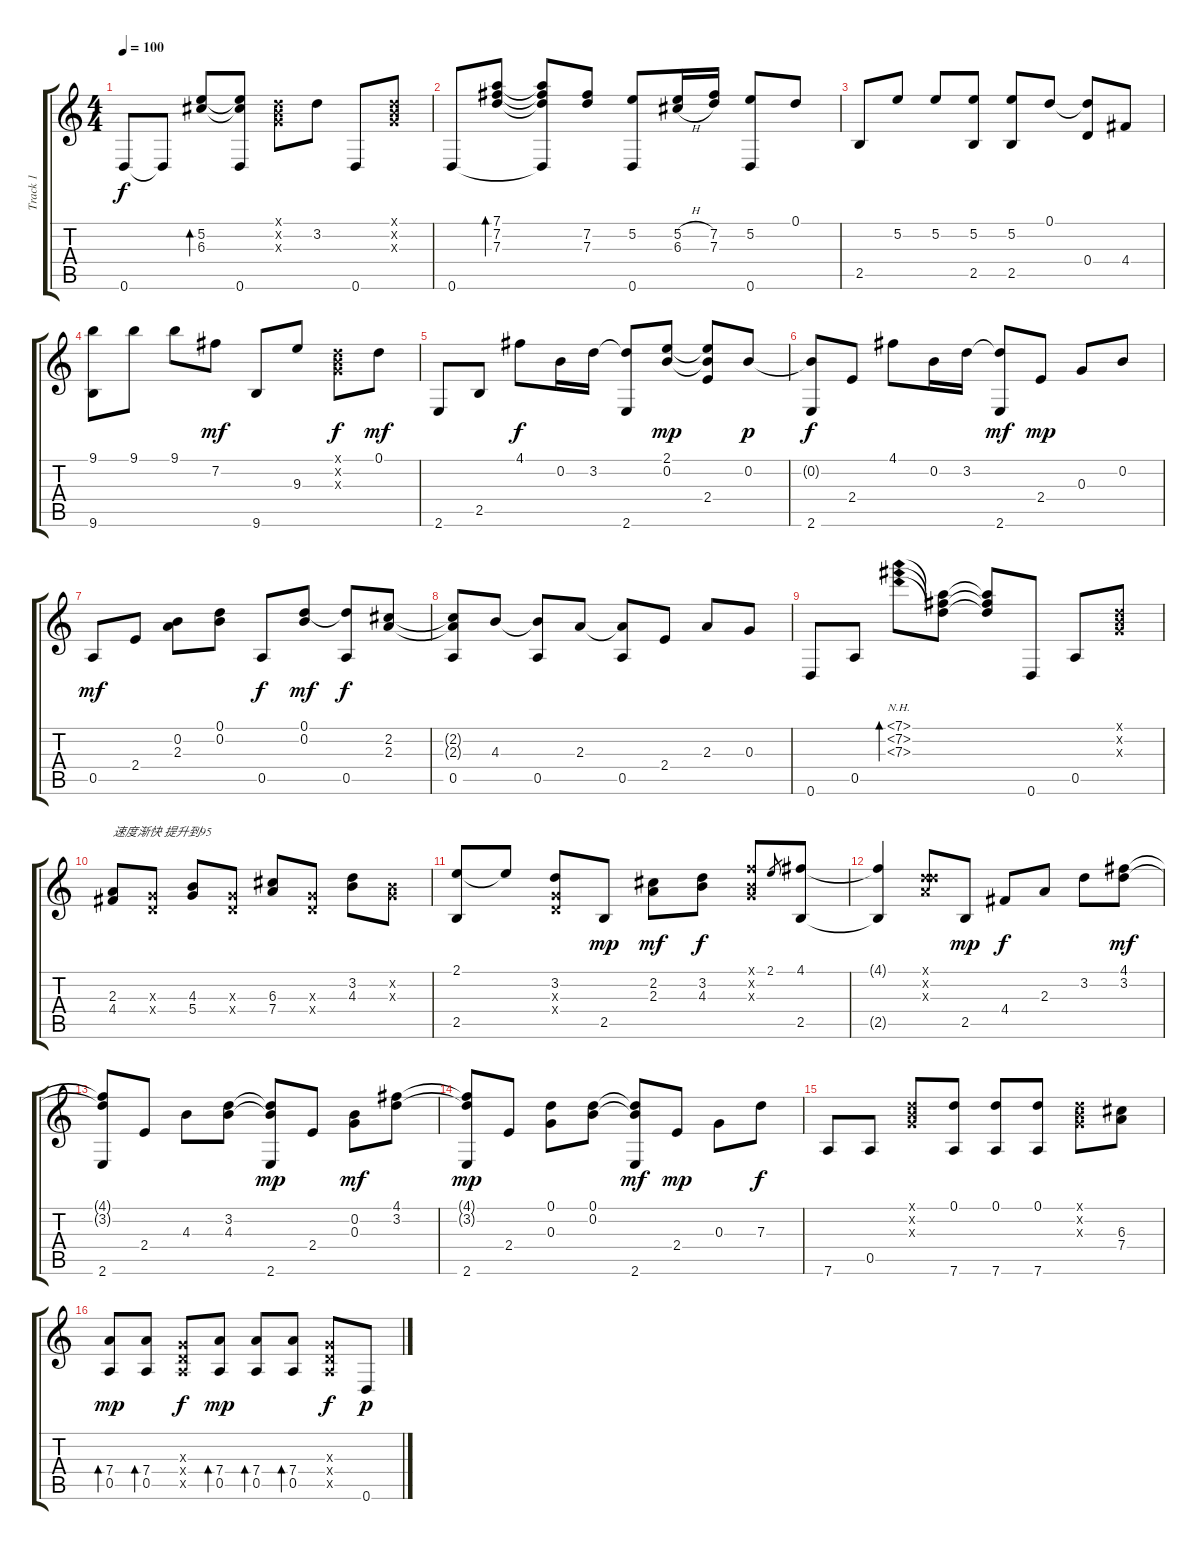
\track ("Track 1" "Track 1") {instrument acousticguitarsteel}
\staff {score tabs}
\tuning (D4 B3 G3 D3 A2 D2) {hide}
\ts (4 4)
\tempo 100
\clef g2
\ks c
0.6.8{dy f} 0.6{t}.8 (5.2 6.3).8{bd 480} (5.2{t} 6.3{t} 0.6).8 (0.1{x} 0.2{x} 0.3{x}).8 3.2.8 0.6.8 (0.1{x} 0.2{x} 0.3{x}).8 |
0.6.8 (7.1 7.2 7.3).8{bd 480} (7.1{t} 7.2{t} 7.3{t} 0.6{t}).8 (7.2 7.3).8 (5.2 0.6).8 (5.2{h} 6.3{h}).16 (7.2 7.3).16 (5.2 0.6).8 0.1.8 |
2.5.8 5.2.8 5.2.8 (5.2 2.5).8 (5.2 2.5).8 0.1.8 (0.1{t} 0.4).8 4.4.8 |
(9.1 9.6).8 9.1.8 9.1.8 7.2.8{dy mf} 9.6.8 9.3.8 (0.1{x} 0.2{x} 0.3{x}).8{dy f} 0.1.8{dy mf} |
2.6.8 2.5.8 4.1.8{dy f} 0.2.16 3.2.16 (3.2{t} 2.6).8 (2.1 0.2).8{dy mp} (2.1{t} 0.2{t} 2.4).8 0.2.8{dy p} |
(0.2{t} 2.6).8{dy f} 2.4.8 4.1.8 0.2.16 3.2.16 (3.2{t} 2.6).8{dy mf} 2.4.8{dy mp} 0.3.8 0.2.8 |
0.5.8{dy mf} 2.4.8 (0.2 2.3).8 (0.1 0.2).8 0.5.8{dy f} (0.1 0.2).8{dy mf} (0.1{t} 0.5).8{dy f} (2.2 2.3).8 |
(2.2{t} 2.3{t} 0.5).8 4.3.8 (4.3{t} 0.5).8 2.3.8 (2.3{t} 0.5).8 2.4.8 2.3.8 0.3.8 |
0.6.8 0.5.8 (7.1{nh} 7.2{nh} 7.3{nh}).8{bd 480} (7.1{t} 7.2{t} 7.3{t}).8 (7.1{t} 7.2{t} 7.3{t}).8 0.6.8 0.5.8 (0.1{x} 0.2{x} 0.3{x}).8 |
(2.3 4.4).8{txt "速度渐快 提升到95"} (0.3{x} 0.4{x}).8 (4.3 5.4).8 (0.3{x} 0.4{x}).8 (6.3 7.4).8 (0.3{x} 0.4{x}).8 (3.2 4.3).8 (0.2{x} 0.3{x}).8 |
(2.1 2.5).8 2.1{t}.8 (3.2 0.3{x} 0.4{x}).8 2.5.8{dy mp} (2.2 2.3).8{dy mf} (3.2 4.3).8{dy f} (3.1{x} 0.2{x} 0.3{x}).8 2.1.8{gr} (4.1 2.5).8 |
(4.1{t} 2.5{t}).4 (0.1{x} 3.2{x} 2.3{x}).8 2.5.8{dy mp} 4.4.8{dy f} 2.3.8 3.2.8 (4.1 3.2).8{dy mf} |
(4.1{t} 3.2{t} 2.6).8 2.4.8 4.3.8 (3.2 4.3).8 (3.2{t} 4.3{t} 2.6).8{dy mp} 2.4.8 (0.2 0.3).8{dy mf} (4.1 3.2).8 |
(4.1{t} 3.2{t} 2.6).8{dy mp} 2.4.8 (0.1 0.3).8 (0.1 0.2).8 (0.1{t} 0.2{t} 2.6).8{dy mf} 2.4.8{dy mp} 0.3.8 7.3.8{dy f} |
7.6.8 0.5.8 (0.1{x} 0.2{x} 0.3{x}).8 (0.1 7.6).8 (0.1 7.6).8 (0.1 7.6).8 (0.1{x} 0.2{x} 0.3{x}).8 (6.3 7.4).8 |
(7.4 0.5).8{bd 60 dy mp} (7.4 0.5).8{bd 60} (0.3{x} 0.4{x} 0.5{x}).8{dy f} (7.4 0.5).8{bd 60 dy mp} (7.4 0.5).8{bd 60} (7.4 0.5).8{bd 60} (0.3{x} 0.4{x} 0.5{x}).8{dy f} 0.6.8{dy p}
